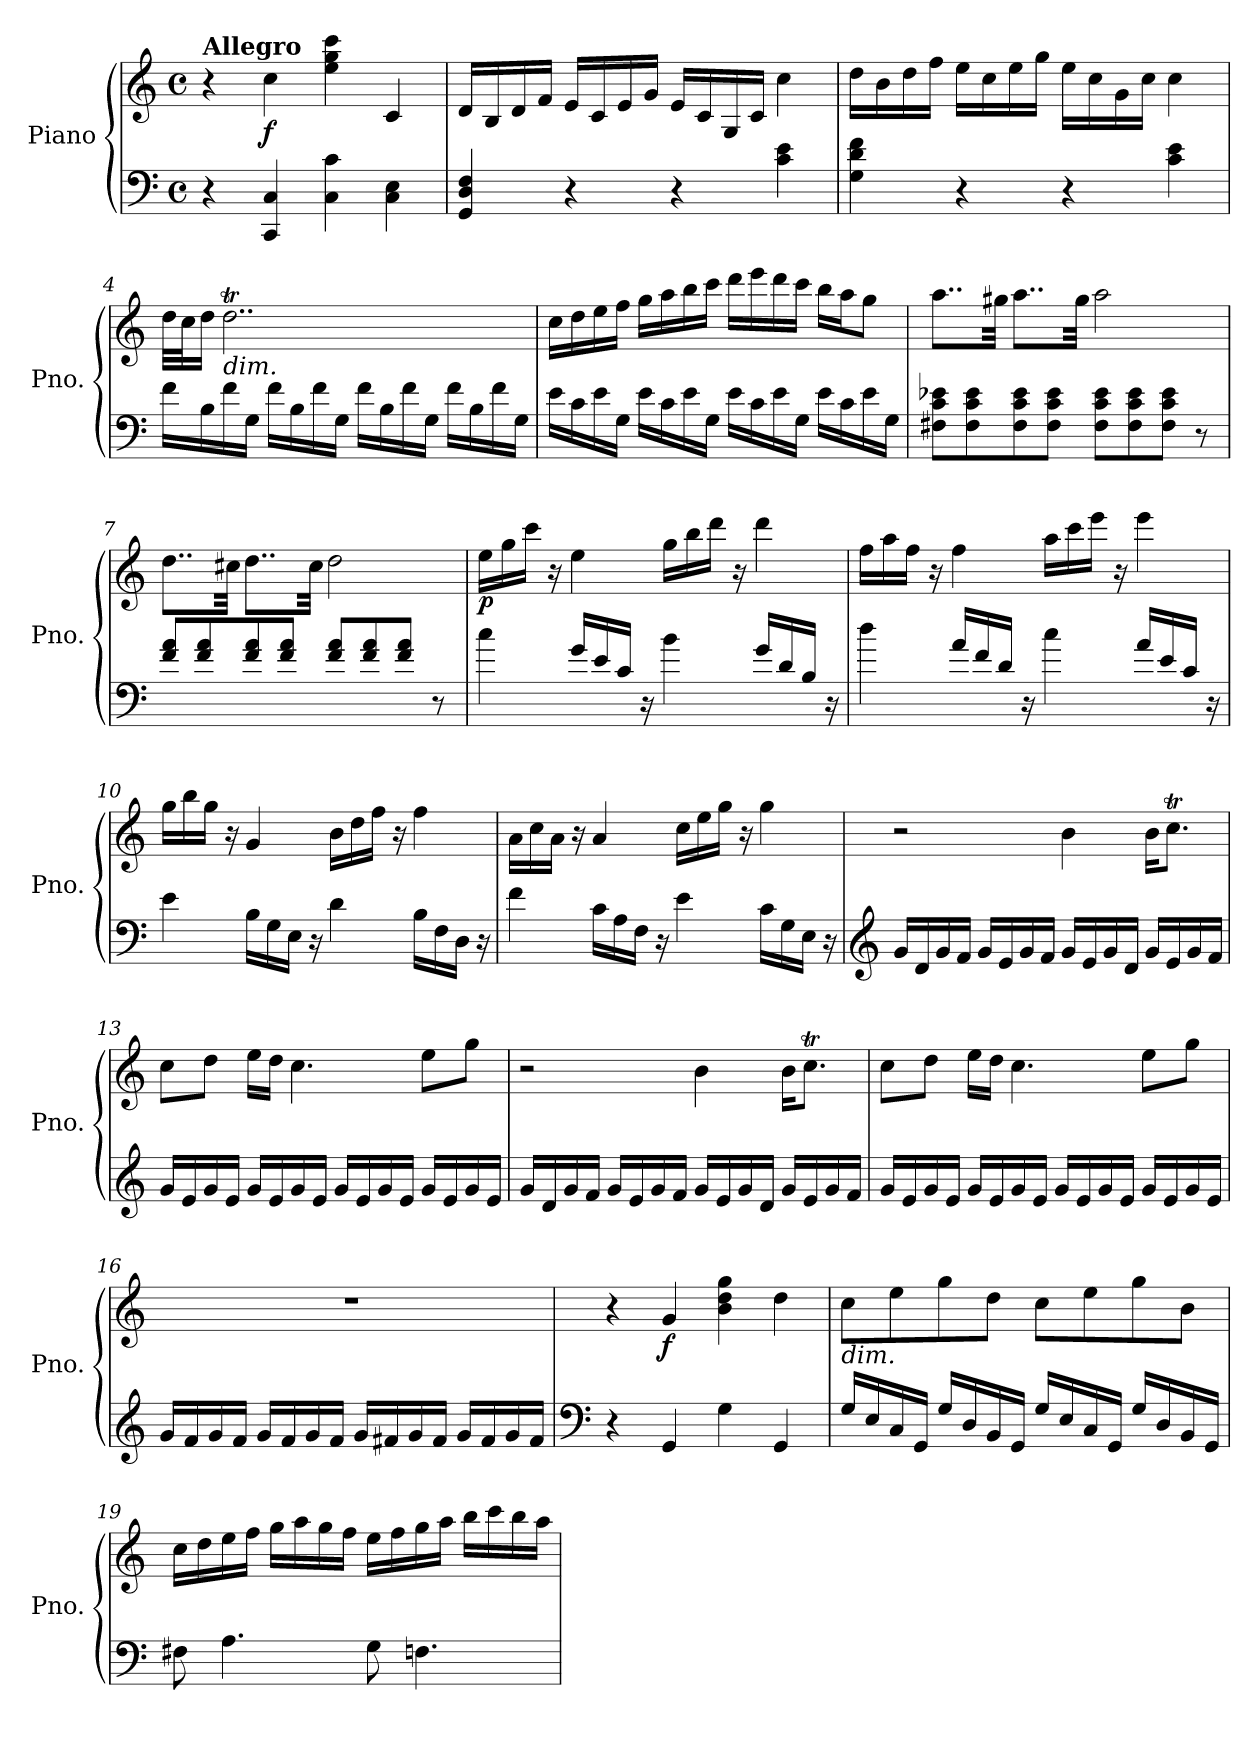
**kern	**kern	**dynam
*part1	*part1	*part1
*staff2	*staff1	*staff1/2
*I"Piano	*	*
*I'Pno.	*	*
*clefF4	*clefG2	*
*k[]	*k[]	*
*M4/4	*M4/4	*
*met(c)	*met(c)	*
=1	=1	=1
!	!LO:TX:a:B:t=Allegro	!
4r	4r	.
!	!	!LO:DY:b
4CC/ 4C/	4cc\	f
4C\ 4c\	4ee\ 4gg\ 4ccc\	.
4C\ 4E\	4c/	.
=2	=2	=2
4GG/ 4D/ 4F/	16d/LL	.
.	16B/	.
.	16d/	.
.	16f/JJ	.
4r	16e/LL	.
.	16c/	.
.	16e/	.
.	16g/JJ	.
4r	16e/LL	.
.	16c/	.
.	16G/	.
.	16c/JJ	.
4c\ 4e\	4cc\	.
=3	=3	=3
4G\ 4d\ 4f\	16dd\LL	.
.	16b\	.
.	16dd\	.
.	16ff\JJ	.
4r	16ee\LL	.
.	16cc\	.
.	16ee\	.
.	16gg\JJ	.
4r	16ee\LL	.
.	16cc\	.
.	16g\	.
.	16cc\JJ	.
4c\ 4e\	4cc\	.
!!LO:LB:g=z
=4	=4	=4
16f\LL	32dd\LLL	.
.	32cc\J	.
16B\	16dd\JJ	.
!	!LO:TX:b:i:t=dim.	!
16f\	2..ddT\	.
16G\JJ	.	.
16f\LL	.	.
16B\	.	.
16f\	.	.
16G\JJ	.	.
16f\LL	.	.
16B\	.	.
16f\	.	.
16G\JJ	.	.
16f\LL	.	.
16B\	.	.
16f\	.	.
16G\JJ	.	.
=5	=5	=5
16e\LL	16cc\LL	.
16c\	16dd\	.
16e\	16ee\	.
16G\JJ	16ff\JJ	.
16e\LL	16gg\LL	.
16c\	16aa\	.
16e\	16bb\	.
16G\JJ	16ccc\JJ	.
16e\LL	16ddd\LL	.
16c\	16eee\	.
16e\	16ddd\	.
16G\JJ	16ccc\JJ	.
16e\LL	16bb\LL	.
16c\	16aa\J	.
16e\	8gg\J	.
16G\JJ	.	.
!!LO:LB:g=z
=6	=6	=6
8F#X\ 8c\ 8e-X\L	8..aa\L	.
8F#\ 8c\ 8e-\	.	.
.	32gg#X\Jkk	.
8F#\ 8c\ 8e-\	8..aa\L	.
8F#\ 8c\ 8e-\J	.	.
.	32gg#\Jkk	.
8F#\ 8c\ 8e-\L	2aa\	.
8F#\ 8c\ 8e-\	.	.
8F#\ 8c\ 8e-\J	.	.
8r	.	.
=7	=7	=7
8f/ 8a/L	8..dd\L	.
8f/ 8a/	.	.
.	32cc#X\Jkk	.
8f/ 8a/	8..dd\L	.
8f/ 8a/J	.	.
.	32cc#\Jkk	.
8f/ 8a/L	2dd\	.
8f/ 8a/	.	.
8f/ 8a/J	.	.
8r	.	.
=8	=8	=8
!	!	!LO:DY:b
4cc\	16ee\LL	p
.	16gg\	.
.	16ccc\JJ	.
.	16r	.
16g/LL	4ee\	.
16e/	.	.
16c/JJ	.	.
16r	.	.
4b\	16gg\LL	.
.	16bb\	.
.	16ddd\JJ	.
.	16r	.
16g/LL	4ddd\	.
16d/	.	.
16B/JJ	.	.
16r	.	.
!!LO:LB:g=z
=9	=9	=9
4dd\	16ff\LL	.
.	16aa\	.
.	16ff\JJ	.
.	16r	.
16a/LL	4ff\	.
16f/	.	.
16d/JJ	.	.
16r	.	.
4cc\	16aa\LL	.
.	16ccc\	.
.	16eee\JJ	.
.	16r	.
16a/LL	4eee\	.
16e/	.	.
16c/JJ	.	.
16r	.	.
=10	=10	=10
4e\	16gg\LL	.
.	16bb\	.
.	16gg\JJ	.
.	16r	.
16B\LL	4g/	.
16G\	.	.
16E\JJ	.	.
16r	.	.
4d\	16b\LL	.
.	16dd\	.
.	16ff\JJ	.
.	16r	.
16B\LL	4ff\	.
16F\	.	.
16D\JJ	.	.
16r	.	.
!!LO:LB:g=z
=11	=11	=11
4f\	16a\LL	.
.	16cc\	.
.	16a\JJ	.
.	16r	.
16c\LL	4a/	.
16A\	.	.
16F\JJ	.	.
16r	.	.
4e\	16cc\LL	.
.	16ee\	.
.	16gg\JJ	.
.	16r	.
16c\LL	4gg\	.
16G\	.	.
16E\JJ	.	.
16r	.	.
=12	=12	=12
*clefG2	*	*
16g/LL	2r	.
16d/	.	.
16g/	.	.
16f/JJ	.	.
16g/LL	.	.
16e/	.	.
16g/	.	.
16f/JJ	.	.
16g/LL	4b\	.
16e/	.	.
16g/	.	.
16d/JJ	.	.
16g/LL	16b\KL	.
16e/	8.ccT\J	.
16g/	.	.
16f/JJ	.	.
=13	=13	=13
16g/LL	8cc\L	.
16e/	.	.
16g/	8dd\J	.
16e/JJ	.	.
16g/LL	16ee\LL	.
16e/	16dd\JJ	.
16g/	4.cc\	.
16e/JJ	.	.
16g/LL	.	.
16e/	.	.
16g/	.	.
16e/JJ	.	.
16g/LL	8ee\L	.
16e/	.	.
16g/	8gg\J	.
16e/JJ	.	.
!!LO:PB:g=z
=14	=14	=14
16g/LL	2r	.
16d/	.	.
16g/	.	.
16f/JJ	.	.
16g/LL	.	.
16e/	.	.
16g/	.	.
16f/JJ	.	.
16g/LL	4b\	.
16e/	.	.
16g/	.	.
16d/JJ	.	.
16g/LL	16b\KL	.
16e/	8.ccT\J	.
16g/	.	.
16f/JJ	.	.
=15	=15	=15
16g/LL	8cc\L	.
16e/	.	.
16g/	8dd\J	.
16e/JJ	.	.
16g/LL	16ee\LL	.
16e/	16dd\JJ	.
16g/	4.cc\	.
16e/JJ	.	.
16g/LL	.	.
16e/	.	.
16g/	.	.
16e/JJ	.	.
16g/LL	8ee\L	.
16e/	.	.
16g/	8gg\J	.
16e/JJ	.	.
!!LO:LB:g=z
=16	=16	=16
16g/LL	1r	.
16f/	.	.
16g/	.	.
16f/JJ	.	.
16g/LL	.	.
16f/	.	.
16g/	.	.
16f/JJ	.	.
16g/LL	.	.
16f#X/	.	.
16g/	.	.
16f#/JJ	.	.
16g/LL	.	.
16f#/	.	.
16g/	.	.
16f#/JJ	.	.
=17	=17	=17
*clefF4	*	*
4r	4r	.
!	!	!LO:DY:b
4GG/	4g/	f
4G\	4b\ 4dd\ 4gg\	.
4GG/	4dd\	.
=18	=18	=18
!	!LO:TX:b:i:t=dim.	!
16G/LL	8cc\L	.
16E/	.	.
16C/	8ee\	.
16GG/JJ	.	.
16G/LL	8gg\	.
16D/	.	.
16BB/	8dd\J	.
16GG/JJ	.	.
16G/LL	8cc\L	.
16E/	.	.
16C/	8ee\	.
16GG/JJ	.	.
16G/LL	8gg\	.
16D/	.	.
16BB/	8b\J	.
16GG/JJ	.	.
!!LO:LB:g=z
=19	=19	=19
8F#X\	16cc\LL	.
.	16dd\	.
4.A\	16ee\	.
.	16ff\JJ	.
.	16gg\LL	.
.	16aa\	.
.	16gg\	.
.	16ff\JJ	.
8G\	16ee\LL	.
.	16ff\	.
4.Fn\	16gg\	.
.	16aa\JJ	.
.	16bb\LL	.
.	16ccc\	.
.	16bb\	.
.	16aa\JJ	.
=	=	=
*-	*-	*-
